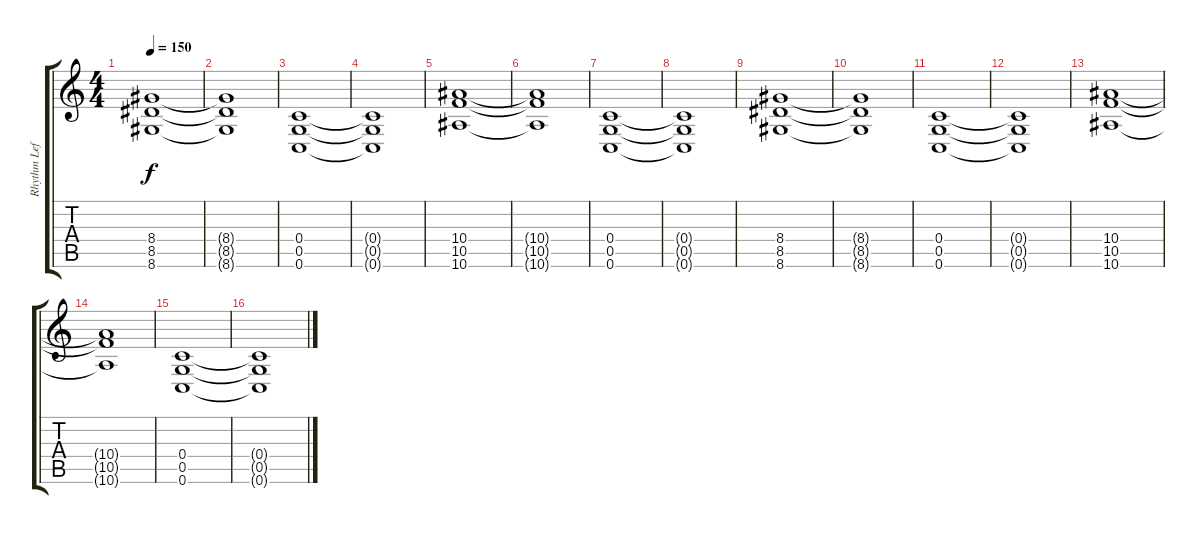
\track ("Rhythm Left" "Rhythm Lef") {instrument distortionguitar}
\staff {score tabs}
\tuning (D4 A3 F3 C3 G2 C2) {hide}
\ts (4 4)
\tempo 150
\clef g2
\ks c
(8.4 8.5 8.6).1{dy f} |
(8.4{t} 8.5{t} 8.6{t}).1 |
(0.4 0.5 0.6).1 |
(0.4{t} 0.5{t} 0.6{t}).1 |
(10.4 10.5 10.6).1 |
(10.4{t} 10.5{t} 10.6{t}).1 |
(0.4 0.5 0.6).1{volume 8} |
(0.4{t} 0.5{t} 0.6{t}).1 |
(8.4 8.5 8.6).1 |
(8.4{t} 8.5{t} 8.6{t}).1 |
(0.4 0.5 0.6).1{volume 6} |
(0.4{t} 0.5{t} 0.6{t}).1 |
(10.4 10.5 10.6).1 |
(10.4{t} 10.5{t} 10.6{t}).1 |
(0.4 0.5 0.6).1{volume 4} |
(0.4{t} 0.5{t} 0.6{t}).1
